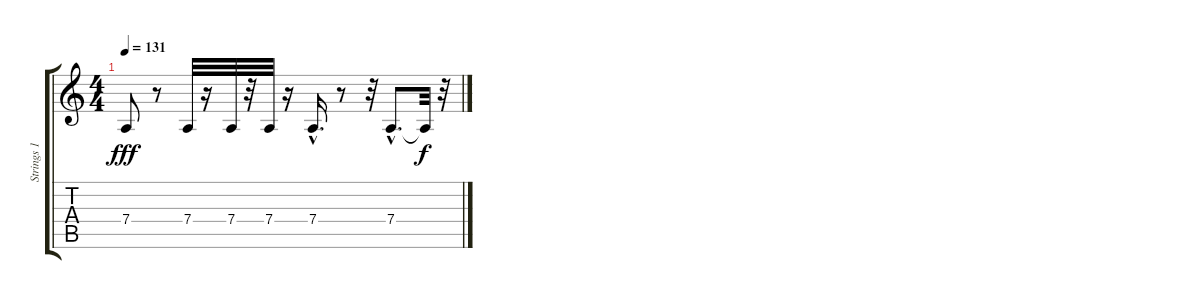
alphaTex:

\track ("Strings 1" "Strings 1") {instrument tremolostrings}
\staff {score tabs}
\tuning (E4 B3 G3 D3 A2 E2) {hide}
\ts (4 4)
\tempo 131
\clef g2
\ks c
7.4.8{dy fff} r.8 7.4.32 r.16 7.4.32 r.32 7.4.32 r.16 7.4{hac}.16{d} r.8 r.32 7.4{hac}.8{d} 7.4{t}.32{dy f} r.32
